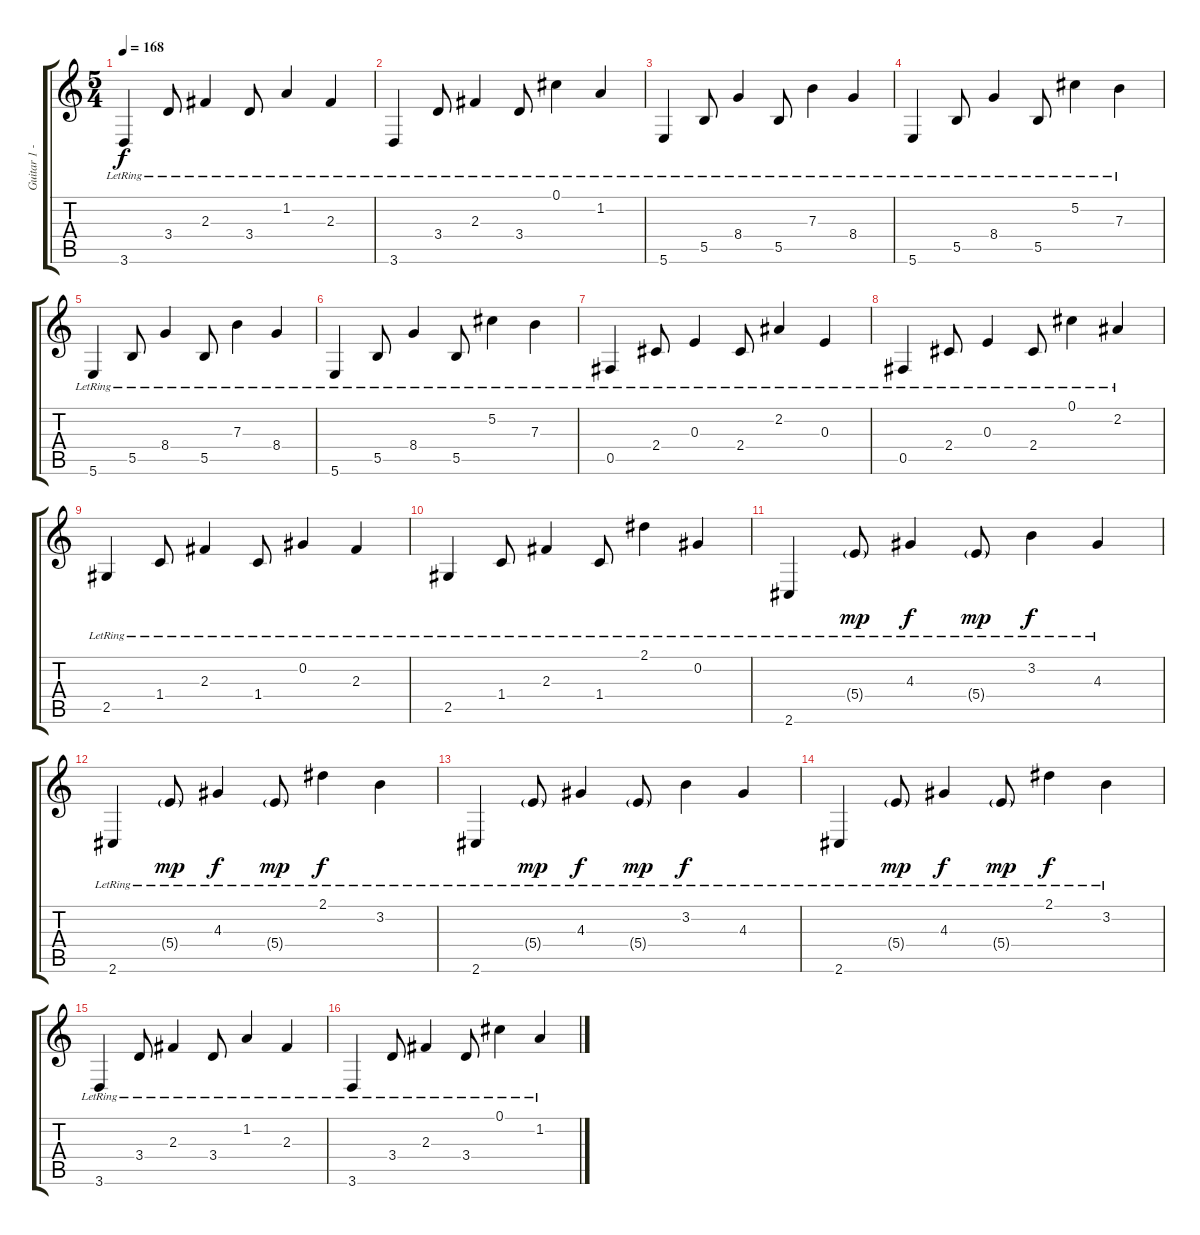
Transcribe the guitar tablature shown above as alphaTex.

\track ("Guitar 1 - hidden" "Guitar 1 -") {instrument acousticguitarsteel}
\staff {score tabs}
\tuning (Db4 Ab3 E3 B2 Gb2 B1) {hide}
\ts (5 4)
\tempo 168
\clef g2
\ks c
3.6{lr}.4{dy f} 3.4{lr}.8 2.3{lr}.4 3.4{lr}.8 1.2{lr}.4 2.3{lr}.4 |
3.6{lr}.4 3.4{lr}.8 2.3{lr}.4 3.4{lr}.8 0.1{lr}.4 1.2{lr}.4 |
5.6{lr}.4 5.5{lr}.8 8.4{lr}.4 5.5{lr}.8 7.3{lr}.4 8.4{lr}.4 |
5.6{lr}.4 5.5{lr}.8 8.4{lr}.4 5.5{lr}.8 5.2{lr}.4 7.3{lr}.4 |
5.6{lr}.4 5.5{lr}.8 8.4{lr}.4 5.5{lr}.8 7.3{lr}.4 8.4{lr}.4 |
5.6{lr}.4 5.5{lr}.8 8.4{lr}.4 5.5{lr}.8 5.2{lr}.4 7.3{lr}.4 |
0.5{lr}.4 2.4{lr}.8 0.3{lr}.4 2.4{lr}.8 2.2{lr}.4 0.3{lr}.4 |
0.5{lr}.4 2.4{lr}.8 0.3{lr}.4 2.4{lr}.8 0.1{lr}.4 2.2{lr}.4 |
2.5{lr}.4 1.4{lr}.8 2.3{lr}.4 1.4{lr}.8 0.2{lr}.4 2.3{lr}.4 |
2.5{lr}.4 1.4{lr}.8 2.3{lr}.4 1.4{lr}.8 2.1{lr}.4 0.2{lr}.4 |
2.6{lr}.4 5.4{g lr}.8{dy mp} 4.3{lr}.4{dy f} 5.4{g lr}.8{dy mp} 3.2{lr}.4{dy f} 4.3{lr}.4 |
2.6{lr}.4 5.4{g lr}.8{dy mp} 4.3{lr}.4{dy f} 5.4{g lr}.8{dy mp} 2.1{lr}.4{dy f} 3.2{lr}.4 |
2.6{lr}.4 5.4{g lr}.8{dy mp} 4.3{lr}.4{dy f} 5.4{g lr}.8{dy mp} 3.2{lr}.4{dy f} 4.3{lr}.4 |
2.6{lr}.4 5.4{g lr}.8{dy mp} 4.3{lr}.4{dy f} 5.4{g lr}.8{dy mp} 2.1{lr}.4{dy f} 3.2{lr}.4 |
3.6{lr}.4 3.4{lr}.8 2.3{lr}.4 3.4{lr}.8 1.2{lr}.4 2.3{lr}.4 |
3.6{lr}.4 3.4{lr}.8 2.3{lr}.4 3.4{lr}.8 0.1{lr}.4 1.2{lr}.4
